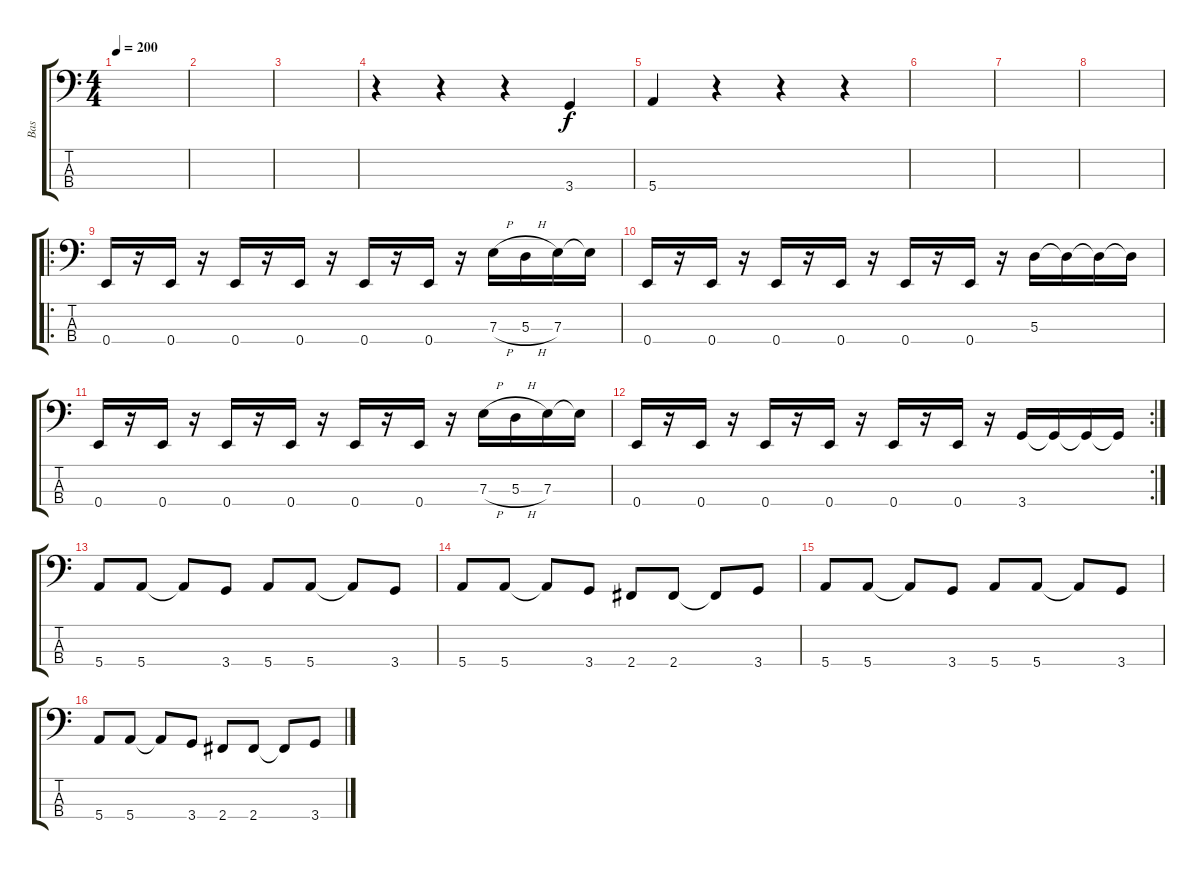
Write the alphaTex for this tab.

\track ("Bas" "Bas") {instrument acousticguitarnylon}
\staff {score tabs}
\tuning (G2 D2 A1 E1) {hide}
\ts (4 4)
\tempo 200
\clef f4
\ks c
|
|
|
r.4 r.4 r.4 3.4.4{instrument electricbasspick} |
5.4.4 r.4 r.4 r.4 |
|
|
|
\ro
0.4.16 r.16 0.4.16 r.16 0.4.16 r.16 0.4.16 r.16 0.4.16 r.16 0.4.16 r.16 7.3{h}.16 5.3{h}.16 7.3.16 7.3{t}.16 |
0.4.16 r.16 0.4.16 r.16 0.4.16 r.16 0.4.16 r.16 0.4.16 r.16 0.4.16 r.16 5.3.16 5.3{t}.16 5.3{t}.16 5.3{t}.16 |
0.4.16 r.16 0.4.16 r.16 0.4.16 r.16 0.4.16 r.16 0.4.16 r.16 0.4.16 r.16 7.3{h}.16 5.3{h}.16 7.3.16 7.3{t}.16 |
\rc 2
0.4.16 r.16 0.4.16 r.16 0.4.16 r.16 0.4.16 r.16 0.4.16 r.16 0.4.16 r.16 3.4.16 3.4{t}.16 3.4{t}.16 3.4{t}.16 |
5.4.8 5.4.8 5.4{t}.8 3.4.8 5.4.8 5.4.8 5.4{t}.8 3.4.8 |
5.4.8 5.4.8 5.4{t}.8 3.4.8 2.4.8 2.4.8 2.4{t}.8 3.4.8 |
5.4.8 5.4.8 5.4{t}.8 3.4.8 5.4.8 5.4.8 5.4{t}.8 3.4.8 |
5.4.8 5.4.8 5.4{t}.8 3.4.8 2.4.8 2.4.8 2.4{t}.8 3.4.8
